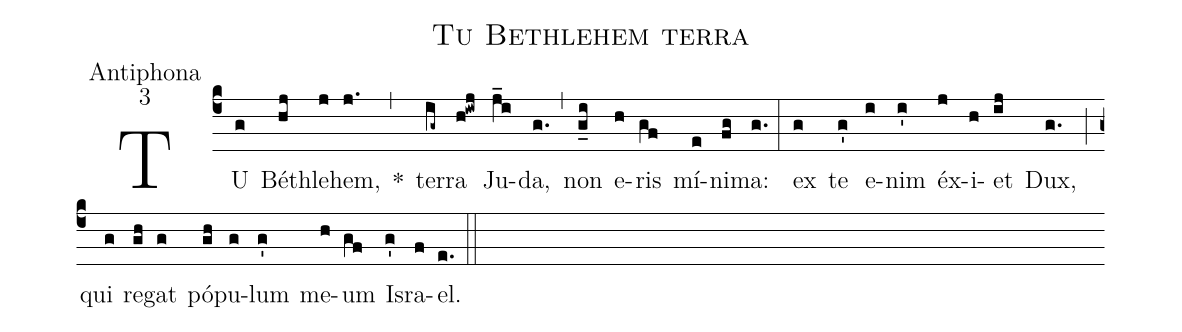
name:Tu Bethlehem terra;
office-part:Antiphona;
mode:3;
%%
(c4) TU(g) Béth(hj)le(j)hem,(j.) *(,) ter(ig~)ra(h!iwj) Ju(j_i)da,(g.) (,) non(g_i) e(h)ris(gf) mí(e)ni(fg)ma:(g.) (:) ex(g) te(g') e(i)nim(i') éx(j)i(h)et(ij) Dux,(g.) (;) qui(g) re(gh)gat(g) pó(gh)pu(g)lum(g') me(h)um(gf) Is(g')ra(f)el.(e.) (::)
